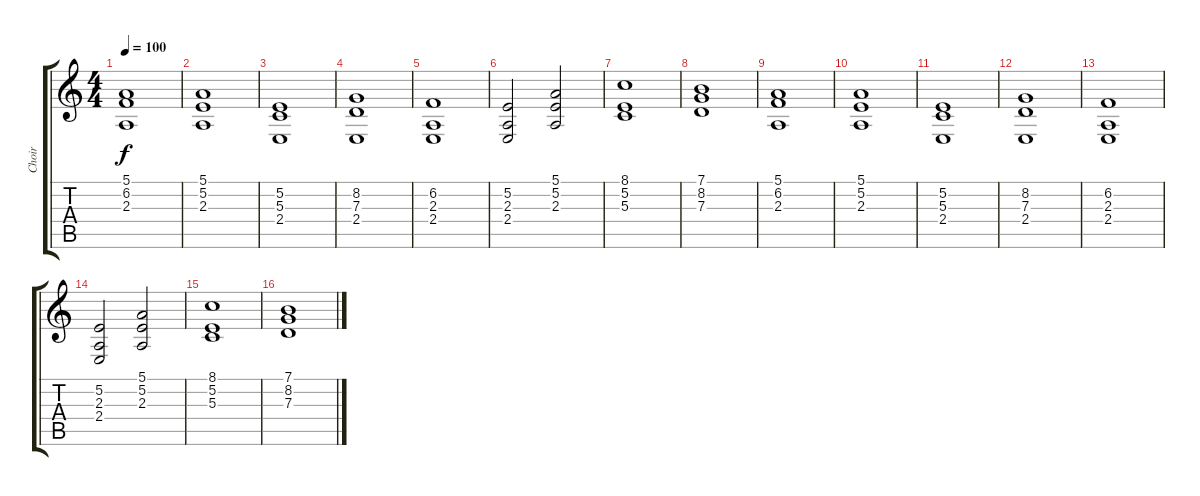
\track ("Choir" "Choir") {instrument choiraahs}
\staff {score tabs}
\tuning (E4 B3 G3 D3 A2 E2) {hide}
\ts (4 4)
\tempo 100
\clef g2
\ks aminor
(5.1 6.2 2.3).1{dy f} |
(5.1 5.2 2.3).1 |
(5.2 5.3 2.4).1 |
(8.2 7.3 2.4).1 |
(6.2 2.3 2.4).1 |
(5.2 2.3 2.4).2 (5.1 5.2 2.3).2 |
(8.1 5.2 5.3).1 |
(7.1 8.2 7.3).1 |
(5.1 6.2 2.3).1 |
(5.1 5.2 2.3).1 |
(5.2 5.3 2.4).1 |
(8.2 7.3 2.4).1 |
(6.2 2.3 2.4).1 |
(5.2 2.3 2.4).2 (5.1 5.2 2.3).2 |
(8.1 5.2 5.3).1 |
(7.1 8.2 7.3).1
